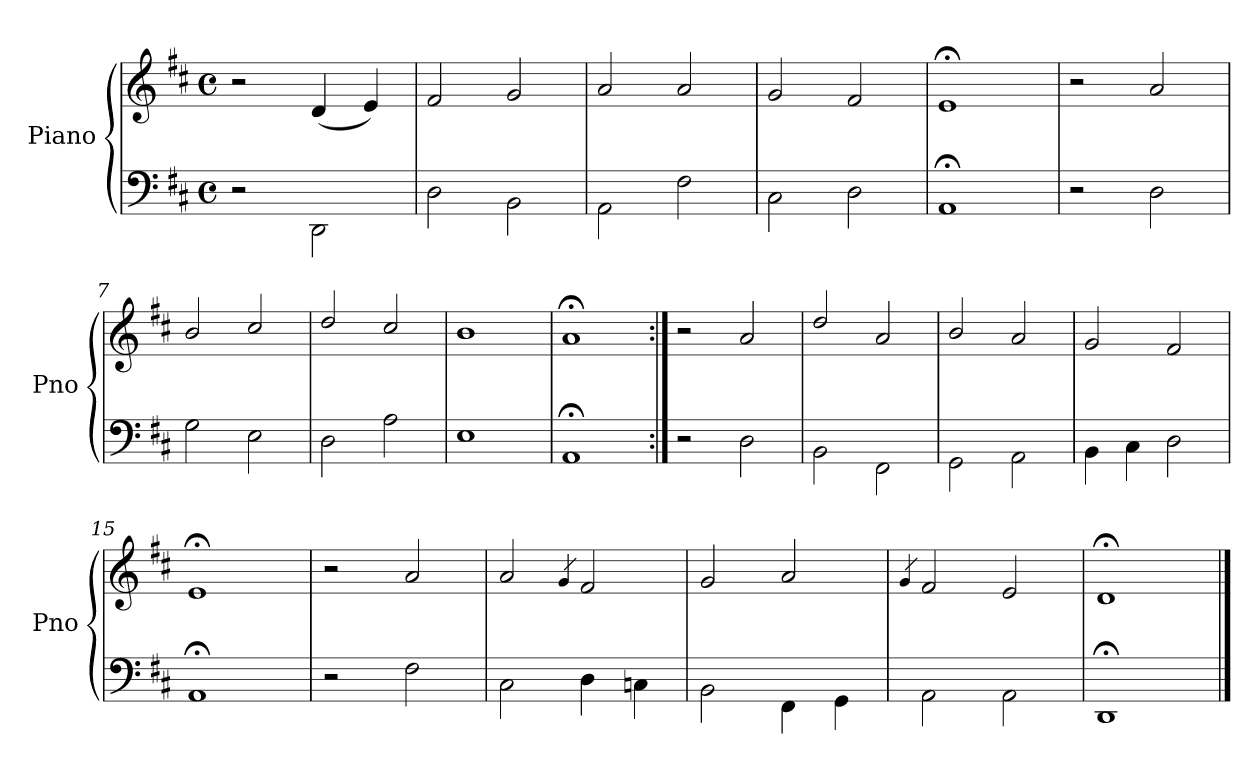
**kern	**kern
*part1	*part1
*staff2	*staff1
*I"Piano	*
*I'Pno	*
*clefF4	*clefG2
*k[f#c#]	*k[f#c#]
*D:	*D:
*M4/4	*M4/4
*met(c)	*met(c)
=1	=1
2r	2r
2DD\	(4d/
.	4e/)
=2	=2
2D\	2f#/
2BB\	2g/
=3	=3
2AA\	2a/
2F#\	2a/
=4	=4
2C#\	2g/
2D\	2f#/
=5	=5
1AA;\	1e;</
=6	=6
2r	2r
2D\	2a/
=7	=7
2G\	2b/
2E\	2cc#/
=8	=8
2D\	2dd/
2A\	2cc#/
=9	=9
1E\	1b/
=10	=10
1AA;\	1a;</
!!LO:LB:g=z
=11:|!	=11:|!
2r	2r
2D\	2a/
=12	=12
2BB\	2dd/
2FF#\	2a/
=13	=13
2GG\	2b/
2AA\	2a/
=14	=14
4BB\	2g/
4C#\	.
2D\	2f#/
=15	=15
1AA;\	1e;</
=16	=16
2r	2r
2F#\	2a/
=17	=17
2C#\	2a/
.	4qg/
4D\	2f#/
4Cn\	.
=18	=18
2BB\	2g/
4FF#\	2a/
4GG\	.
=19	=19
.	4qg/
2AA\	2f#/
2AA\	2e/
=20	=20
1DD;\	1d;</
==	==
*-	*-
